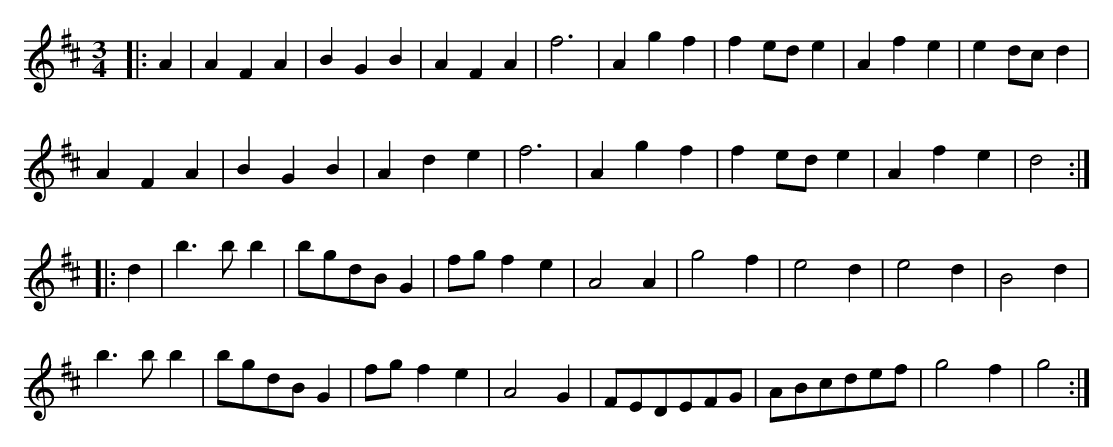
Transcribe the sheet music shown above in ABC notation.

X:1
M:3/4
K:D
|:A2|A2 F2 A2|B2 G2 B2|A2 F2 A2|f6|A2 g2 f2|f2 ed e2|A2 f2 e2|e2 dc d2|
A2 F2 A2|B2 G2 B2|A2 d2 e2|f6|A2 g2 f2|f2 ed e2|A2 f2 e2|d4:|
|:d2|b3 b b2|bgdB G2|fg f2 e2|A4 A2|g4 f2|e4 d2|e4 d2|B4 d2|
b3 b b2|bgdB G2|fg f2 e2|A4 G2|FEDEFG|ABcdef|g4 f2|g4:|
